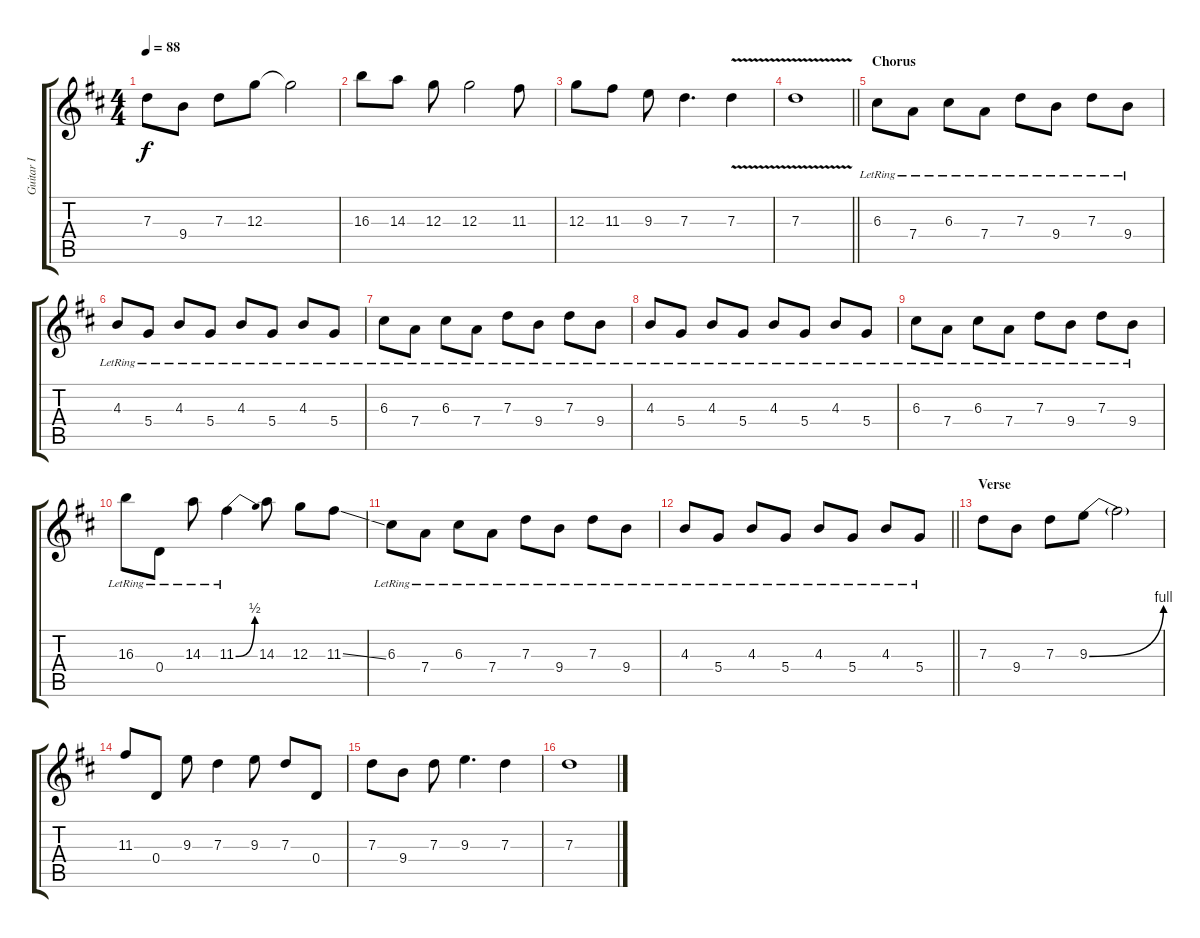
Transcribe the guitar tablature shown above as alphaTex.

\track ("Guitar I" "Guitar I") {instrument electricguitarclean}
\staff {score tabs}
\tuning (E4 B3 G3 D3 A2 E2) {hide}
\ts (4 4)
\tempo 88
\clef g2
\ks bminor
7.3.8{dy f} 9.4.8 7.3.8 12.3.8 12.3{t}.2 |
16.3.8 14.3.8 12.3.8 12.3.2 11.3.8 |
12.3.8 11.3.8 9.3.8 7.3.4{d} 7.3{v}.4 |
\barLineRight lightlight
7.3{v}.1 |
\section ("" "Chorus")
6.3{lr}.8{instrument distortionguitar} 7.4{lr}.8 6.3{lr}.8 7.4{lr}.8 7.3{lr}.8 9.4{lr}.8 7.3{lr}.8 9.4{lr}.8 |
4.3{lr}.8 5.4{lr}.8 4.3{lr}.8 5.4{lr}.8 4.3{lr}.8 5.4{lr}.8 4.3{lr}.8 5.4{lr}.8 |
6.3{lr}.8 7.4{lr}.8 6.3{lr}.8 7.4{lr}.8 7.3{lr}.8 9.4{lr}.8 7.3{lr}.8 9.4{lr}.8 |
4.3{lr}.8 5.4{lr}.8 4.3{lr}.8 5.4{lr}.8 4.3{lr}.8 5.4{lr}.8 4.3{lr}.8 5.4{lr}.8 |
6.3{lr}.8 7.4{lr}.8 6.3{lr}.8 7.4{lr}.8 7.3{lr}.8 9.4{lr}.8 7.3{lr}.8 9.4{lr}.8 |
16.3{lr}.8 0.4{lr}.8 14.3{lr}.8 11.3{be (bend 0 0 60 2) lr}.4 14.3.8 12.3.8 11.3{ss}.8 |
6.3{lr}.8 7.4{lr}.8 6.3{lr}.8 7.4{lr}.8 7.3{lr}.8 9.4{lr}.8 7.3{lr}.8 9.4{lr}.8 |
\barLineRight lightlight
4.3{lr}.8 5.4{lr}.8 4.3{lr}.8 5.4{lr}.8 4.3{lr}.8 5.4{lr}.8 4.3{lr}.8 5.4{lr}.8 |
\section ("" "Verse")
7.3.8 9.4.8 7.3.8 9.3{be (bend 0 0 60 4)}.8 9.3{t}.2 |
11.3.8 0.4.8 9.3.8 7.3.4 9.3.8 7.3.8 0.4.8 |
7.3.8 9.4.8 7.3.8 9.3.4{d} 7.3.4 |
7.3.1
